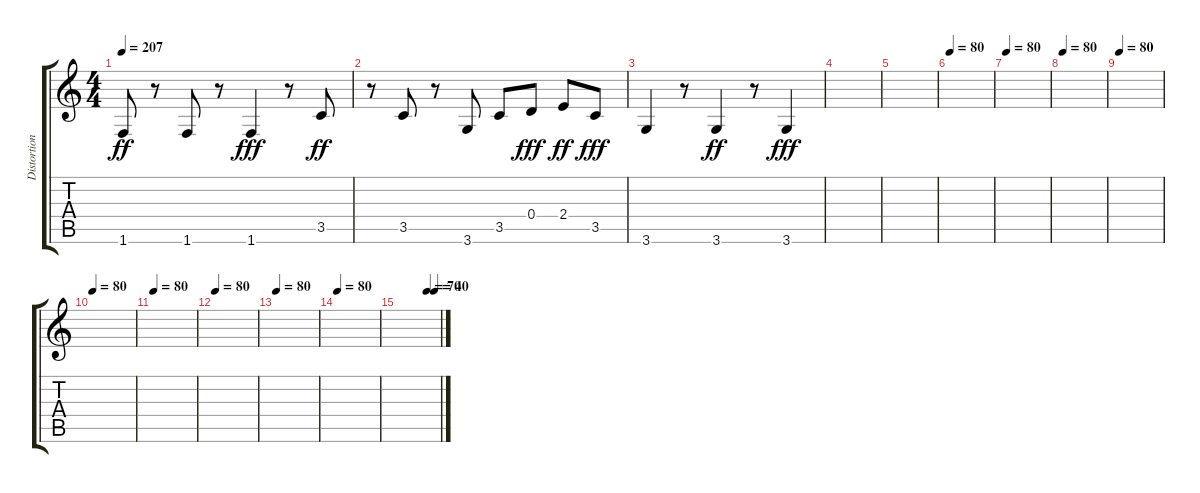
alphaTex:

\track ("Distortion Guitar" "Distortion") {instrument distortionguitar}
\staff {score tabs}
\tuning (E4 B3 G3 D3 A2 E2) {hide}
\ts (4 4)
\tempo 207
\clef g2
\ks c
1.6.8{dy ff} r.8 1.6.8 r.8 1.6.4{dy fff} r.8 3.5.8{dy ff} |
r.8 3.5.8 r.8 3.6.8 3.5.8 0.4.8{dy fff} 2.4.8{dy ff} 3.5.8{dy fff} |
3.6.4 r.8 3.6.4{dy ff} r.8 3.6.4{dy fff} |
|
|
\tempo 80
|
\tempo 80
|
\tempo 80
|
\tempo 80
|
\tempo 80
|
\tempo 80
|
\tempo 80
|
\tempo 80
|
\tempo 80
|
\tempo (70 0.6875)
\tempo (40 0.875)
